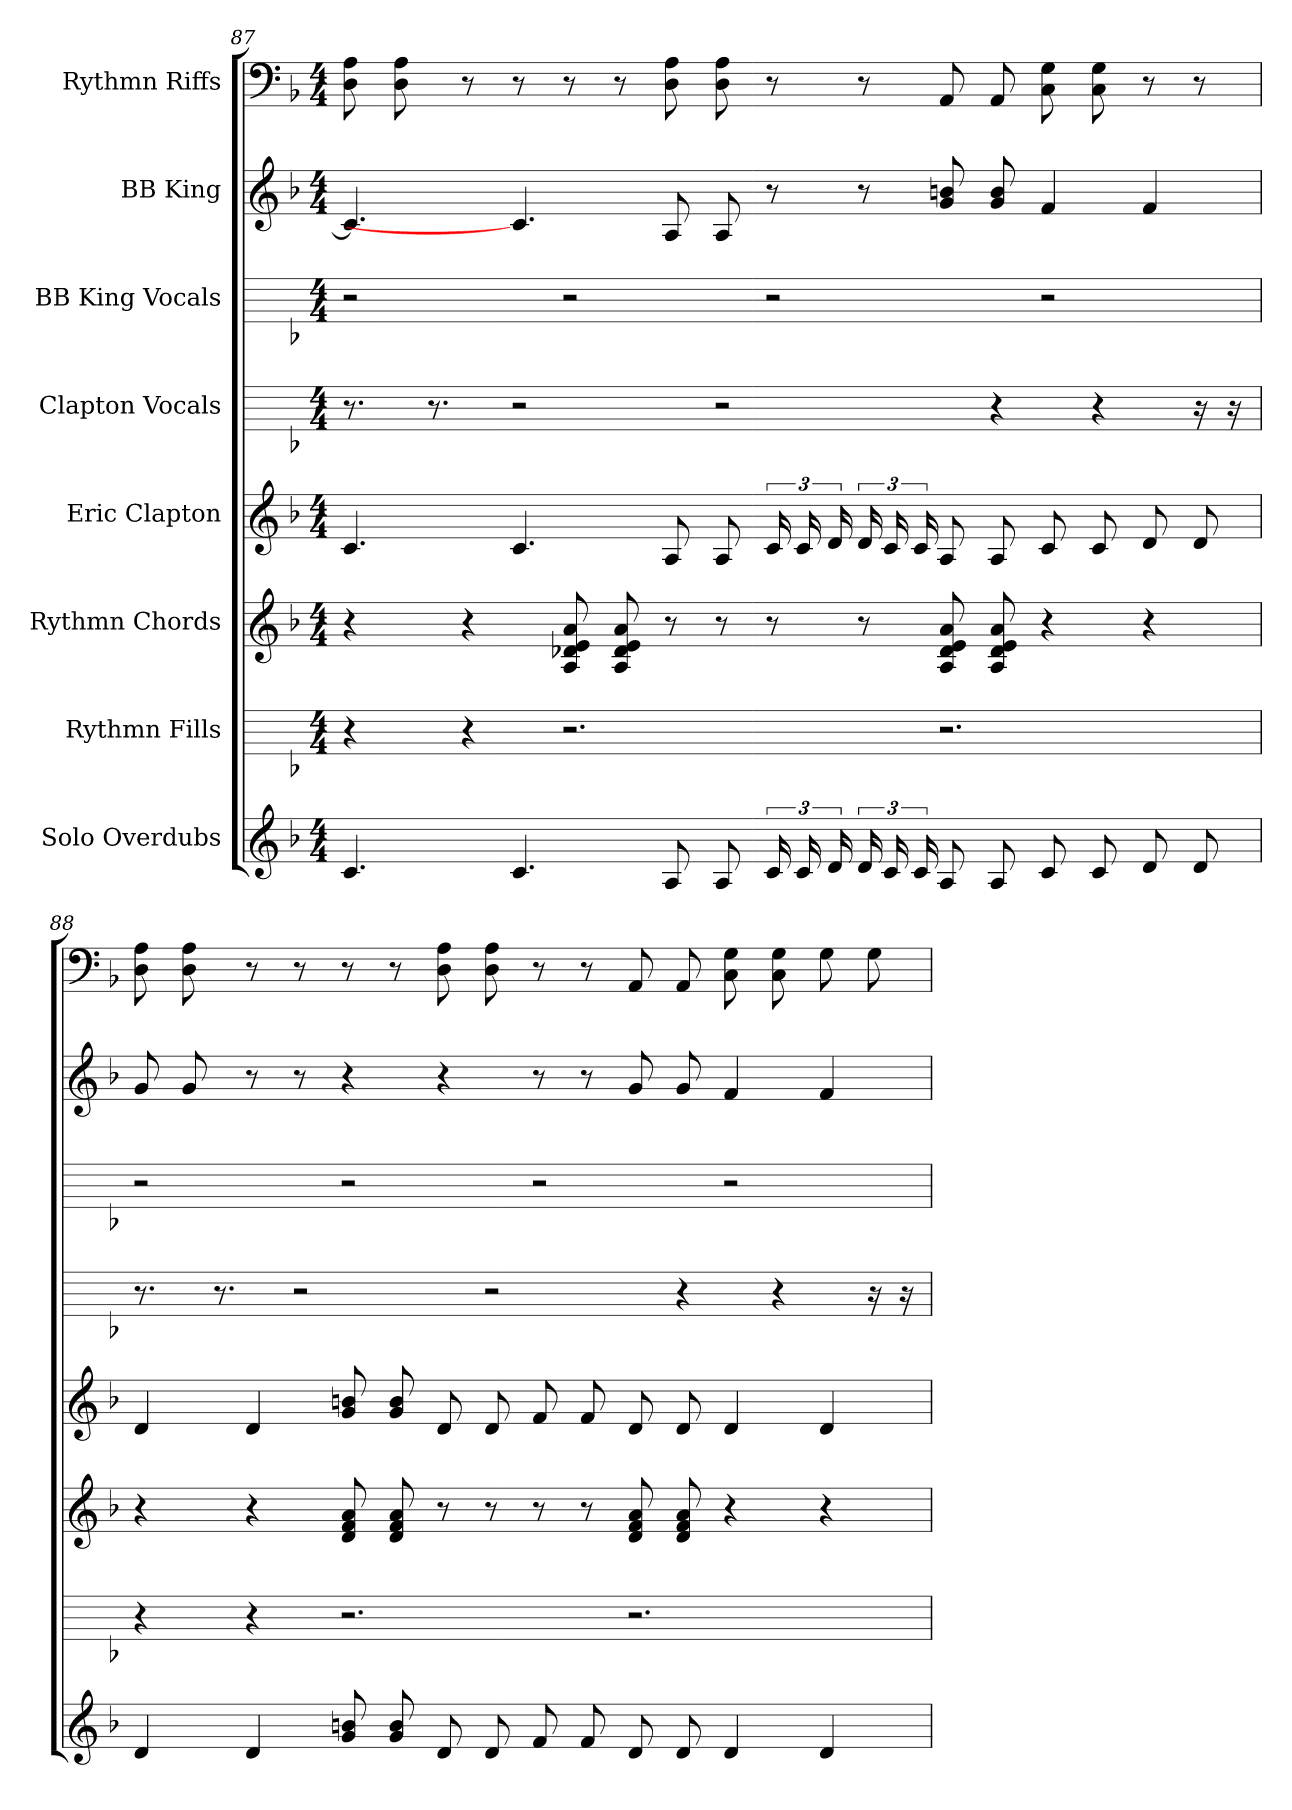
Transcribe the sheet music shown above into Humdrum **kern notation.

**kern	**kern	**kern	**kern	**kern	**kern	**kern	**kern
*part8	*part7	*part6	*part5	*part4	*part3	*part2	*part1
*staff8	*staff7	*staff6	*staff5	*staff4	*staff3	*staff2	*staff1
*I"Solo Overdubs	*I"Rythmn Fills	*I"Rythmn Chords	*I"Eric Clapton	*I"Clapton Vocals	*I"BB King Vocals	*I"BB King	*I"Rythmn Riffs
*	*	*	*	*	*	*	*
*k[b-]	*k[b-]	*k[b-]	*k[b-]	*k[b-]	*k[b-]	*k[b-]	*k[b-]
*M4/4	*M4/4	*M4/4	*M4/4	*M4/4	*M4/4	*M4/4	*M4/4
=87	=87	=87	=87	=87	=87	=87	=87
4.c	4r	4r	4.c	8.r	2r	4.c]	8A 8D
.	.	.	.	.	.	.	8A 8D
.	.	.	.	8.r	.	.	.
.	4r	4r	.	.	.	.	8r
4.c	.	.	4.c	2r	.	4.c]	8r
.	2.r	8a 8e 8d- 8A	.	.	2r	.	8r
.	.	8a 8e 8d- 8A	.	.	.	.	8r
8A	.	8r	8A	.	.	8A	8A 8D
8A	.	8r	8A	2r	.	8A	8A 8D
24c	.	8r	24c	.	2r	8r	8r
24c	.	.	24c	.	.	.	.
24d	.	.	24d	.	.	.	.
24d	.	8r	24d	.	.	8r	8r
24c	.	.	24c	.	.	.	.
24c	.	.	24c	.	.	.	.
8A	2.r	8a 8e 8d- 8A	8A	.	.	8b 8g	8AA
8A	.	8a 8e 8d- 8A	8A	4r	.	8b 8g	8AA
8c	.	4r	8c	.	2r	4f	8G 8C
8c	.	.	8c	4r	.	.	8G 8C
8d	.	4r	8d	.	.	4f	8r
8d	.	.	8d	16r	.	.	8r
.	.	.	.	16r	.	.	.
=88	=88	=88	=88	=88	=88	=88	=88
4d	4r	4r	4d	8.r	2r	8g	8A 8D
.	.	.	.	.	.	8g	8A 8D
.	.	.	.	8.r	.	.	.
4d	4r	4r	4d	.	.	8r	8r
.	.	.	.	2r	.	8r	8r
8b 8g	2.r	8a 8f 8d	8b 8g	.	2r	4r	8r
8b 8g	.	8a 8f 8d	8b 8g	.	.	.	8r
8d	.	8r	8d	.	.	4r	8A 8D
8d	.	8r	8d	2r	.	.	8A 8D
8f	.	8r	8f	.	2r	8r	8r
8f	.	8r	8f	.	.	8r	8r
8d	2.r	8a 8f 8d	8d	.	.	8g	8AA
8d	.	8a 8f 8d	8d	4r	.	8g	8AA
4d	.	4r	4d	.	2r	4f	8G 8C
.	.	.	.	4r	.	.	8G 8C
4d	.	4r	4d	.	.	4f	8G
.	.	.	.	16r	.	.	8G
.	.	.	.	16r	.	.	.
=	=	=	=	=	=	=	=
*-	*-	*-	*-	*-	*-	*-	*-
